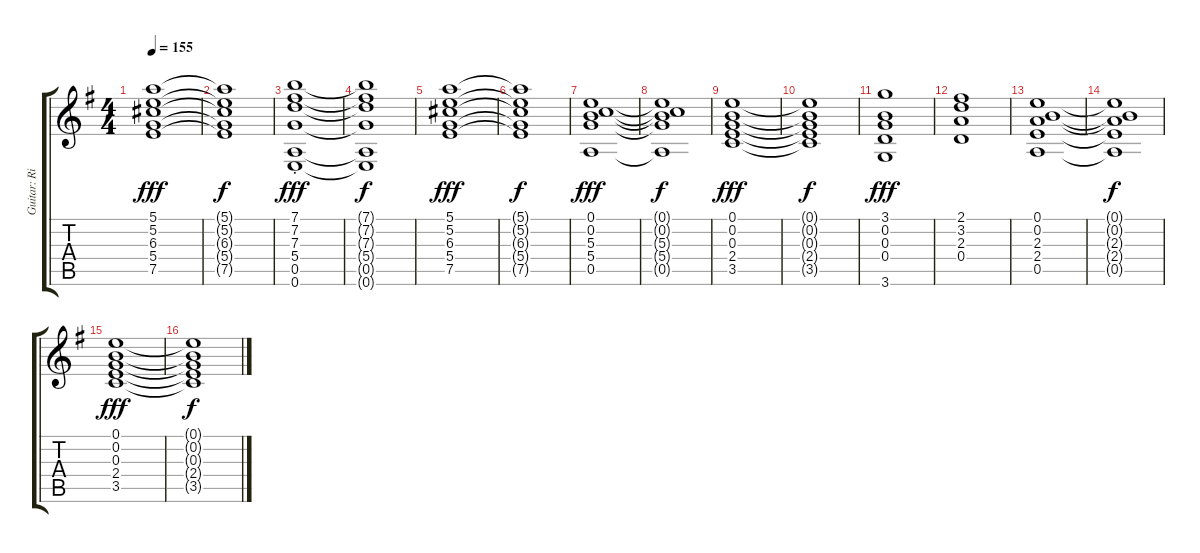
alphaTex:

\track ("Guitar: Rik" "Guitar: Ri") {instrument acousticguitarsteel}
\staff {score tabs}
\tuning (E4 B3 G3 D3 A2 E2) {hide}
\ts (4 4)
\tempo 155
\clef g2
\ks g
(5.1 5.2 6.3 5.4 7.5).1{dy fff} |
(5.1{t} 5.2{t} 6.3{t} 5.4{t} 7.5{t}).1{dy f} |
(7.1 7.2 7.3 5.4 0.5{st} 0.6{st}).1{dy fff} |
(7.1{t} 7.2{t} 7.3{t} 5.4{t} 0.5{t} 0.6{t}).1{dy f} |
(5.1 5.2 6.3 5.4 7.5).1{dy fff} |
(5.1{t} 5.2{t} 6.3{t} 5.4{t} 7.5{t}).1{dy f} |
(0.1 0.2 5.3 5.4 0.5).1{dy fff} |
(0.1{t} 0.2{t} 5.3{t} 5.4{t} 0.5{t}).1{dy f} |
(0.1 0.2 0.3 2.4 3.5).1{dy fff} |
(0.1{t} 0.2{t} 0.3{t} 2.4{t} 3.5{t}).1{dy f} |
(3.1 0.2 0.3 0.4 3.6).1{dy fff} |
(2.1 3.2 2.3 0.4).1 |
(0.1 0.2 2.3 2.4 0.5).1 |
(0.1{t} 0.2{t} 2.3{t} 2.4{t} 0.5{t}).1{dy f} |
(0.1 0.2 0.3 2.4 3.5).1{dy fff} |
(0.1{t} 0.2{t} 0.3{t} 2.4{t} 3.5{t}).1{dy f}
